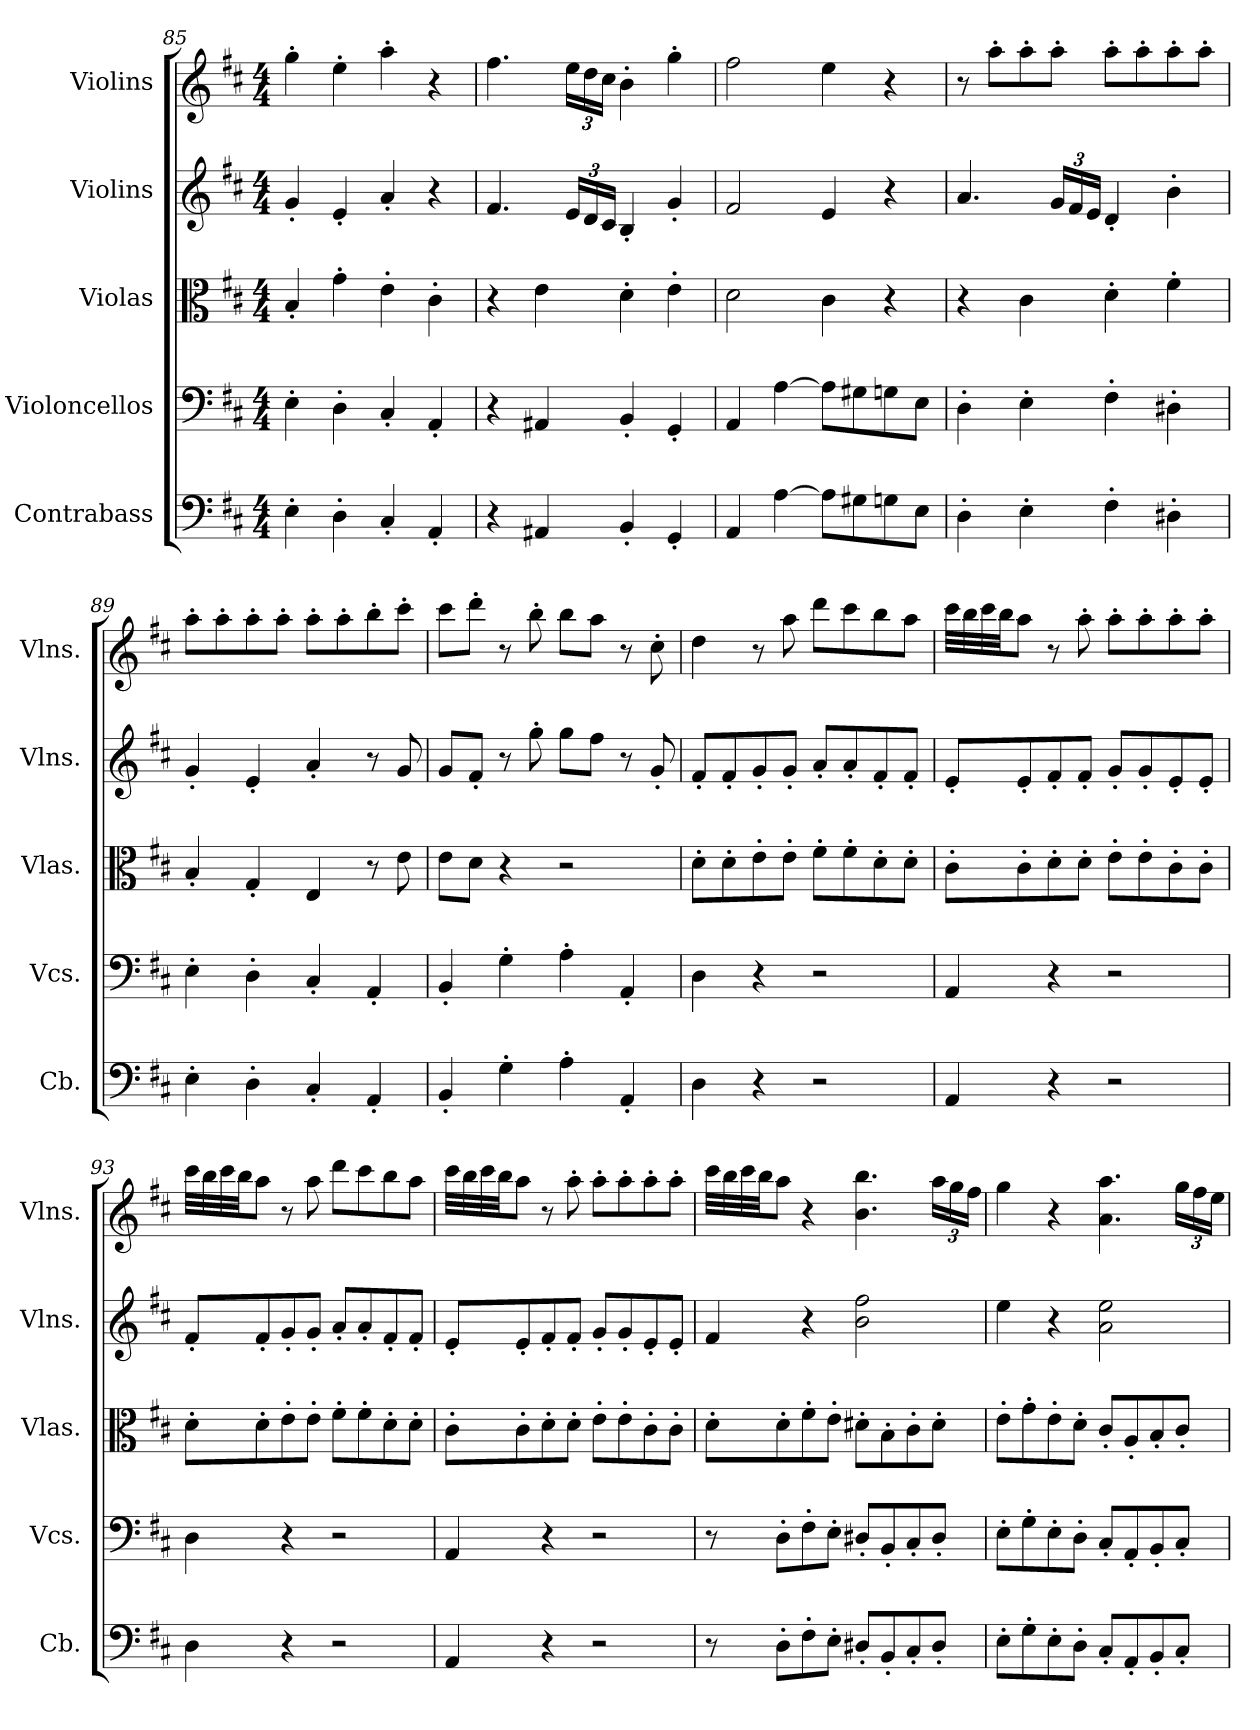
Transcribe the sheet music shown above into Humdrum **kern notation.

**kern	**kern	**kern	**kern	**kern
*part5	*part4	*part3	*part2	*part1
*staff5	*staff4	*staff3	*staff2	*staff1
*I"Contrabass	*I"Violoncellos	*I"Violas	*I"Violins	*I"Violins
*I'Cb.	*I'Vcs.	*I'Vlas.	*I'Vlns.	*I'Vlns.
*clefF4	*clefF4	*clefC3	*clefG2	*clefG2
*ITrd7c12	*	*	*	*
*k[f#c#]	*k[f#c#]	*k[f#c#]	*k[f#c#]	*k[f#c#]
*M4/4	*M4/4	*M4/4	*M4/4	*M4/4
=85	=85	=85	=85	=85
4EE'\	4E'\	4B'/	4g'/	4gg'\
4DD'\	4D'\	4g'\	4e'/	4ee'\
4CC#'/	4C#'/	4e'\	4a'/	4aa'\
4AAA'/	4AA'/	4c#'\	4r	4r
!!LO:PB:g=z
=86	=86	=86	=86	=86
4r	4r	4r	4.f#/	4.ff#\
4AAA#X/	4AA#X/	4e\	.	.
*	*	*	*Xbrackettup	*Xbrackettup
.	.	.	24e/LL	24ee\LL
.	.	.	24d/	24dd\
.	.	.	24c#/JJ	24cc#\JJ
4BBB'/	4BB'/	4d'\	4B'/	4b'\
4GGG'/	4GG'/	4e'\	4g'/	4gg'\
=87	=87	=87	=87	=87
4AAA/	4AA/	2d\	2f#/	2ff#\
[4AA\	[4A\	.	.	.
8AA\L]	8A\L]	4c#\	4e/	4ee\
8GG#X\	8G#X\	.	.	.
8GGn\	8Gn\	4r	4r	4r
8EE\J	8E\J	.	.	.
=88	=88	=88	=88	=88
4DD'\	4D'\	4r	4.a/	8r
.	.	.	.	8aa'\L
4EE'\	4E'\	4c#\	.	8aa'\
.	.	.	24g/LL	8aa'\J
.	.	.	24f#/	.
.	.	.	24e/JJ	.
4FF#'\	4F#'\	4d'\	4d'/	8aa'\L
.	.	.	.	8aa'\
4DD#X'\	4D#X'\	4f#'\	4b'\	8aa'\
.	.	.	.	8aa'\J
=89	=89	=89	=89	=89
4EE'\	4E'\	4B'/	4g'/	8aa'\L
.	.	.	.	8aa'\
4DD'\	4D'\	4G'/	4e'/	8aa'\
.	.	.	.	8aa'\J
4CC#'/	4C#'/	4E/	4a'/	8aa'\L
.	.	.	.	8aa'\
4AAA'/	4AA'/	8r	8r	8bb'\
.	.	8e\	8g/	8ccc#'\J
!!LO:LB:g=z
=90	=90	=90	=90	=90
4BBB'/	4BB'/	8e\L	8g/L	8ccc#\L
.	.	8d\J	8f#'/J	8ddd'\J
4GG'\	4G'\	4r	8r	8r
.	.	.	8gg'\	8bb'\
4AA'\	4A'\	2r	8gg\L	8bb\L
.	.	.	8ff#\J	8aa\J
4AAA'/	4AA'/	.	8r	8r
.	.	.	8g'/	8cc#'\
=91	=91	=91	=91	=91
4DD\	4D\	8d'\L	8f#'/L	4dd\
.	.	8d'\	8f#'/	.
4r	4r	8e'\	8g'/	8r
.	.	8e'\J	8g'/J	8aa\
2r	2r	8f#'\L	8a'/L	8ddd\L
.	.	8f#'\	8a'/	8ccc#\
.	.	8d'\	8f#'/	8bb\
.	.	8d'\J	8f#'/J	8aa\J
=92	=92	=92	=92	=92
4AAA/	4AA/	8c#'\L	8e'/L	32ccc#\LLL
.	.	.	.	32bb\
.	.	.	.	32ccc#\
.	.	.	.	32bb\JJ
.	.	8c#'\	8e'/	8aa\J
4r	4r	8d'\	8f#'/	8r
.	.	8d'\J	8f#'/J	8aa'\
2r	2r	8e'\L	8g'/L	8aa'\L
.	.	8e'\	8g'/	8aa'\
.	.	8c#'\	8e'/	8aa'\
.	.	8c#'\J	8e'/J	8aa'\J
!!LO:PB:g=z
=93	=93	=93	=93	=93
4DD\	4D\	8d'\L	8f#'/L	32ccc#\LLL
.	.	.	.	32bb\
.	.	.	.	32ccc#\
.	.	.	.	32bb\JJ
.	.	8d'\	8f#'/	8aa\J
4r	4r	8e'\	8g'/	8r
.	.	8e'\J	8g'/J	8aa\
2r	2r	8f#'\L	8a'/L	8ddd\L
.	.	8f#'\	8a'/	8ccc#\
.	.	8d'\	8f#'/	8bb\
.	.	8d'\J	8f#'/J	8aa\J
=94	=94	=94	=94	=94
4AAA/	4AA/	8c#'\L	8e'/L	32ccc#\LLL
.	.	.	.	32bb\
.	.	.	.	32ccc#\
.	.	.	.	32bb\JJ
.	.	8c#'\	8e'/	8aa\J
4r	4r	8d'\	8f#'/	8r
.	.	8d'\J	8f#'/J	8aa'\
2r	2r	8e'\L	8g'/L	8aa'\L
.	.	8e'\	8g'/	8aa'\
.	.	8c#'\	8e'/	8aa'\
.	.	8c#'\J	8e'/J	8aa'\J
!!LO:LB:g=z
=95	=95	=95	=95	=95
8r	8r	8d'\L	4f#/	32ccc#\LLL
.	.	.	.	32bb\
.	.	.	.	32ccc#\
.	.	.	.	32bb\JJ
8DD'\L	8D'\L	8d'\	.	8aa\J
8FF#'\	8F#'\	8f#'\	4r	4r
8EE'\J	8E'\J	8e'\J	.	.
8DD#X'/L	8D#X'/L	8d#X'\L	2b\ 2ff#\	4.b\ 4.bb\
8BBB'/	8BB'/	8B'\	.	.
8CC#'/	8C#'/	8c#'\	.	.
8DD#'/J	8D#'/J	8d#'\J	.	24aa\LL
.	.	.	.	24gg\
.	.	.	.	24ff#\JJ
=96	=96	=96	=96	=96
8EE'\L	8E'\L	8e'\L	4ee\	4gg\
8GG'\	8G'\	8g'\	.	.
8EE'\	8E'\	8e'\	4r	4r
8DD'\J	8D'\J	8d'\J	.	.
8CC#'/L	8C#'/L	8c#'/L	2a\ 2ee\	4.a\ 4.aa\
8AAA'/	8AA'/	8A'/	.	.
8BBB'/	8BB'/	8B'/	.	.
8CC#'/J	8C#'/J	8c#'/J	.	24gg\LL
.	.	.	.	24ff#\
.	.	.	.	24ee\JJ
=	=	=	=	=
*-	*-	*-	*-	*-
